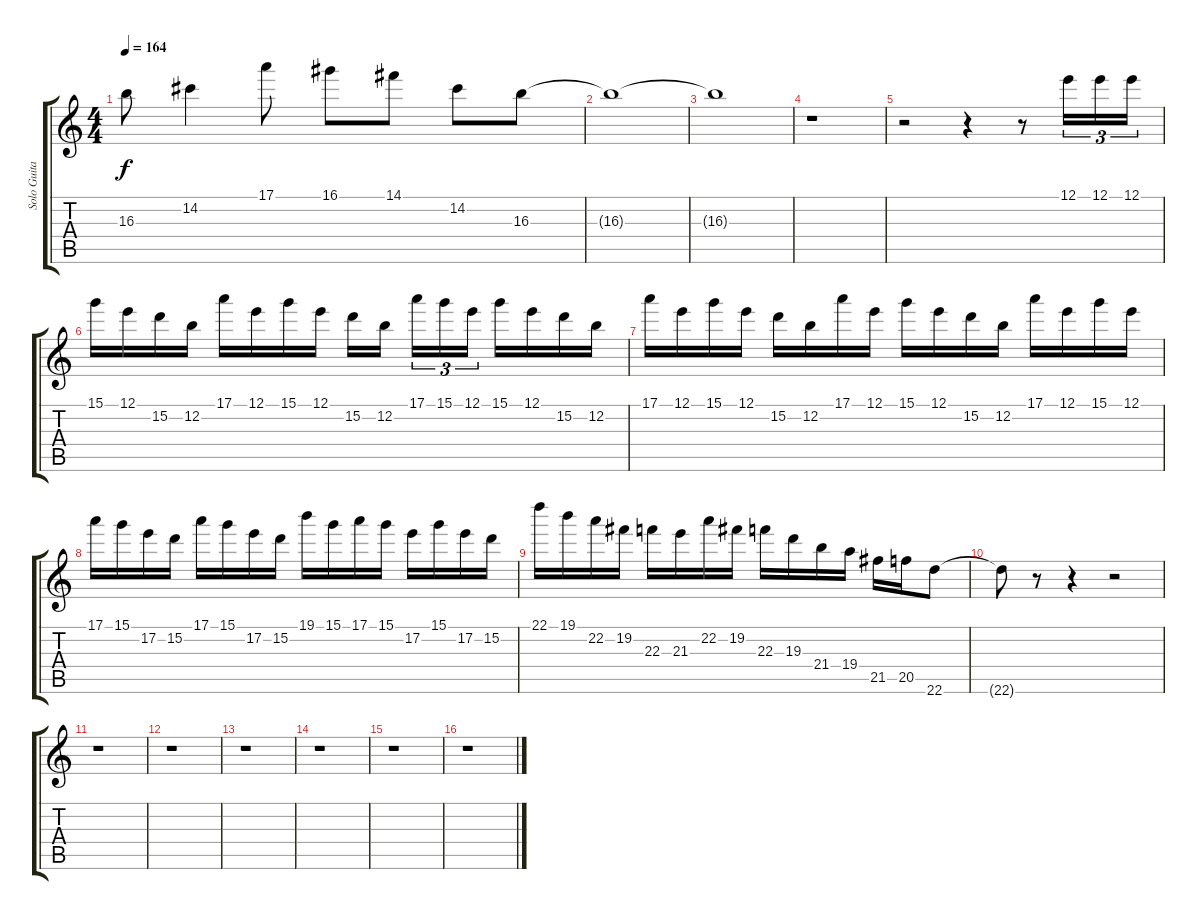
\track ("Solo Guitar" "Solo Guita") {instrument distortionguitar}
\staff {score tabs}
\tuning (E4 B3 G3 D3 A2 E2) {hide}
\ts (4 4)
\tempo 164
\clef g2
\ks c
16.3{t}.8{dy f} 14.2.4 17.1.8 16.1.8 14.1.8 14.2.8 16.3.8 |
16.3{t}.1 |
16.3{t}.1 |
r.1 |
r.2 r.4 r.8 12.1.16{tu (3 2)} 12.1.16{tu (3 2)} 12.1.16{tu (3 2)} |
15.1.16 12.1.16 15.2.16 12.2.16 17.1.16 12.1.16 15.1.16 12.1.16 15.2.16 12.2.16 17.1.16{tu (3 2)} 15.1.16{tu (3 2)} 12.1.16{tu (3 2)} 15.1.16 12.1.16 15.2.16 12.2.16 |
17.1.16 12.1.16 15.1.16 12.1.16 15.2.16 12.2.16 17.1.16 12.1.16 15.1.16 12.1.16 15.2.16 12.2.16 17.1.16 12.1.16 15.1.16 12.1.16 |
17.1.16 15.1.16 17.2.16 15.2.16 17.1.16 15.1.16 17.2.16 15.2.16 19.1.16 15.1.16 17.1.16 15.1.16 17.2.16 15.1.16 17.2.16 15.2.16 |
22.1.16 19.1.16 22.2.16 19.2.16 22.3.16 21.3.16 22.2.16 19.2.16 22.3.16 19.3.16 21.4.16 19.4.16 21.5.16 20.5.16 22.6.8 |
22.6{t}.8 r.8 r.4 r.2 |
r.1 |
r.1 |
r.1 |
r.1 |
r.1 |
r.1
